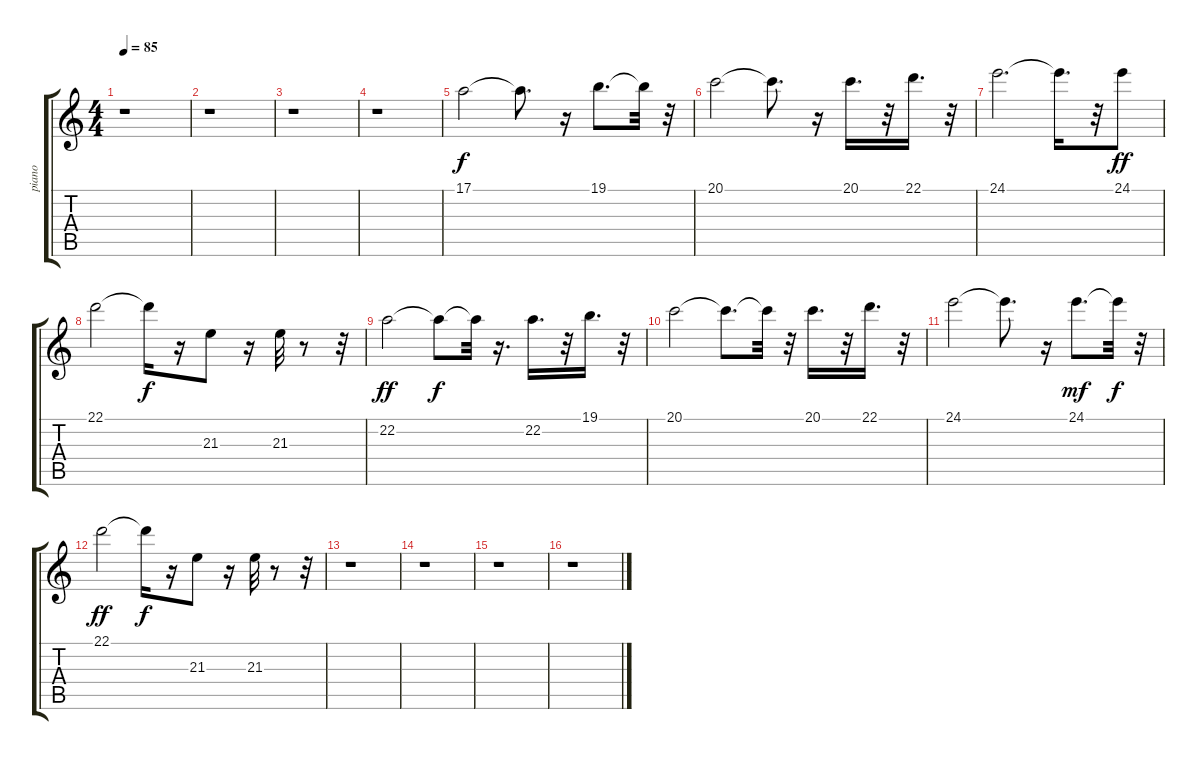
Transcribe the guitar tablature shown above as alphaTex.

\track ("piano" "piano") {solo instrument fx5brightness}
\staff {score tabs}
\tuning (E4 B3 G3 D3 A2 E2) {hide}
\ts (4 4)
\tempo 85
\clef g2
\ks c
r.1{dy f} |
r.1 |
r.1 |
r.1 |
17.1.2 17.1{t}.8{d} r.16 19.1.8{d} 19.1{t}.32 r.32 |
20.1.2 20.1{t}.8{d} r.16 20.1.16{d} r.32 22.1.16{d} r.32 |
24.1.2{d} 24.1{t}.16{d} r.32 24.1.8{dy ff} |
22.1.2 22.1{t}.16{dy f} r.16 21.3.8 r.16 21.3.32 r.8 r.32 |
22.2.2{dy ff} 22.2{t}.8{dy f} 22.2{t}.32 r.16{d} 22.2.16{d} r.32 19.1.16{d} r.32 |
20.1.2 20.1{t}.8{d} 20.1{t}.32 r.32 20.1.16{d} r.32 22.1.16{d} r.32 |
24.1.2 24.1{t}.8{d} r.16 24.1.8{d dy mf} 24.1{t}.32{dy f} r.32 |
22.1.2{dy ff} 22.1{t}.16{dy f} r.16 21.3.8 r.16 21.3.32 r.8 r.32 |
r.1 |
r.1 |
r.1 |
r.1
